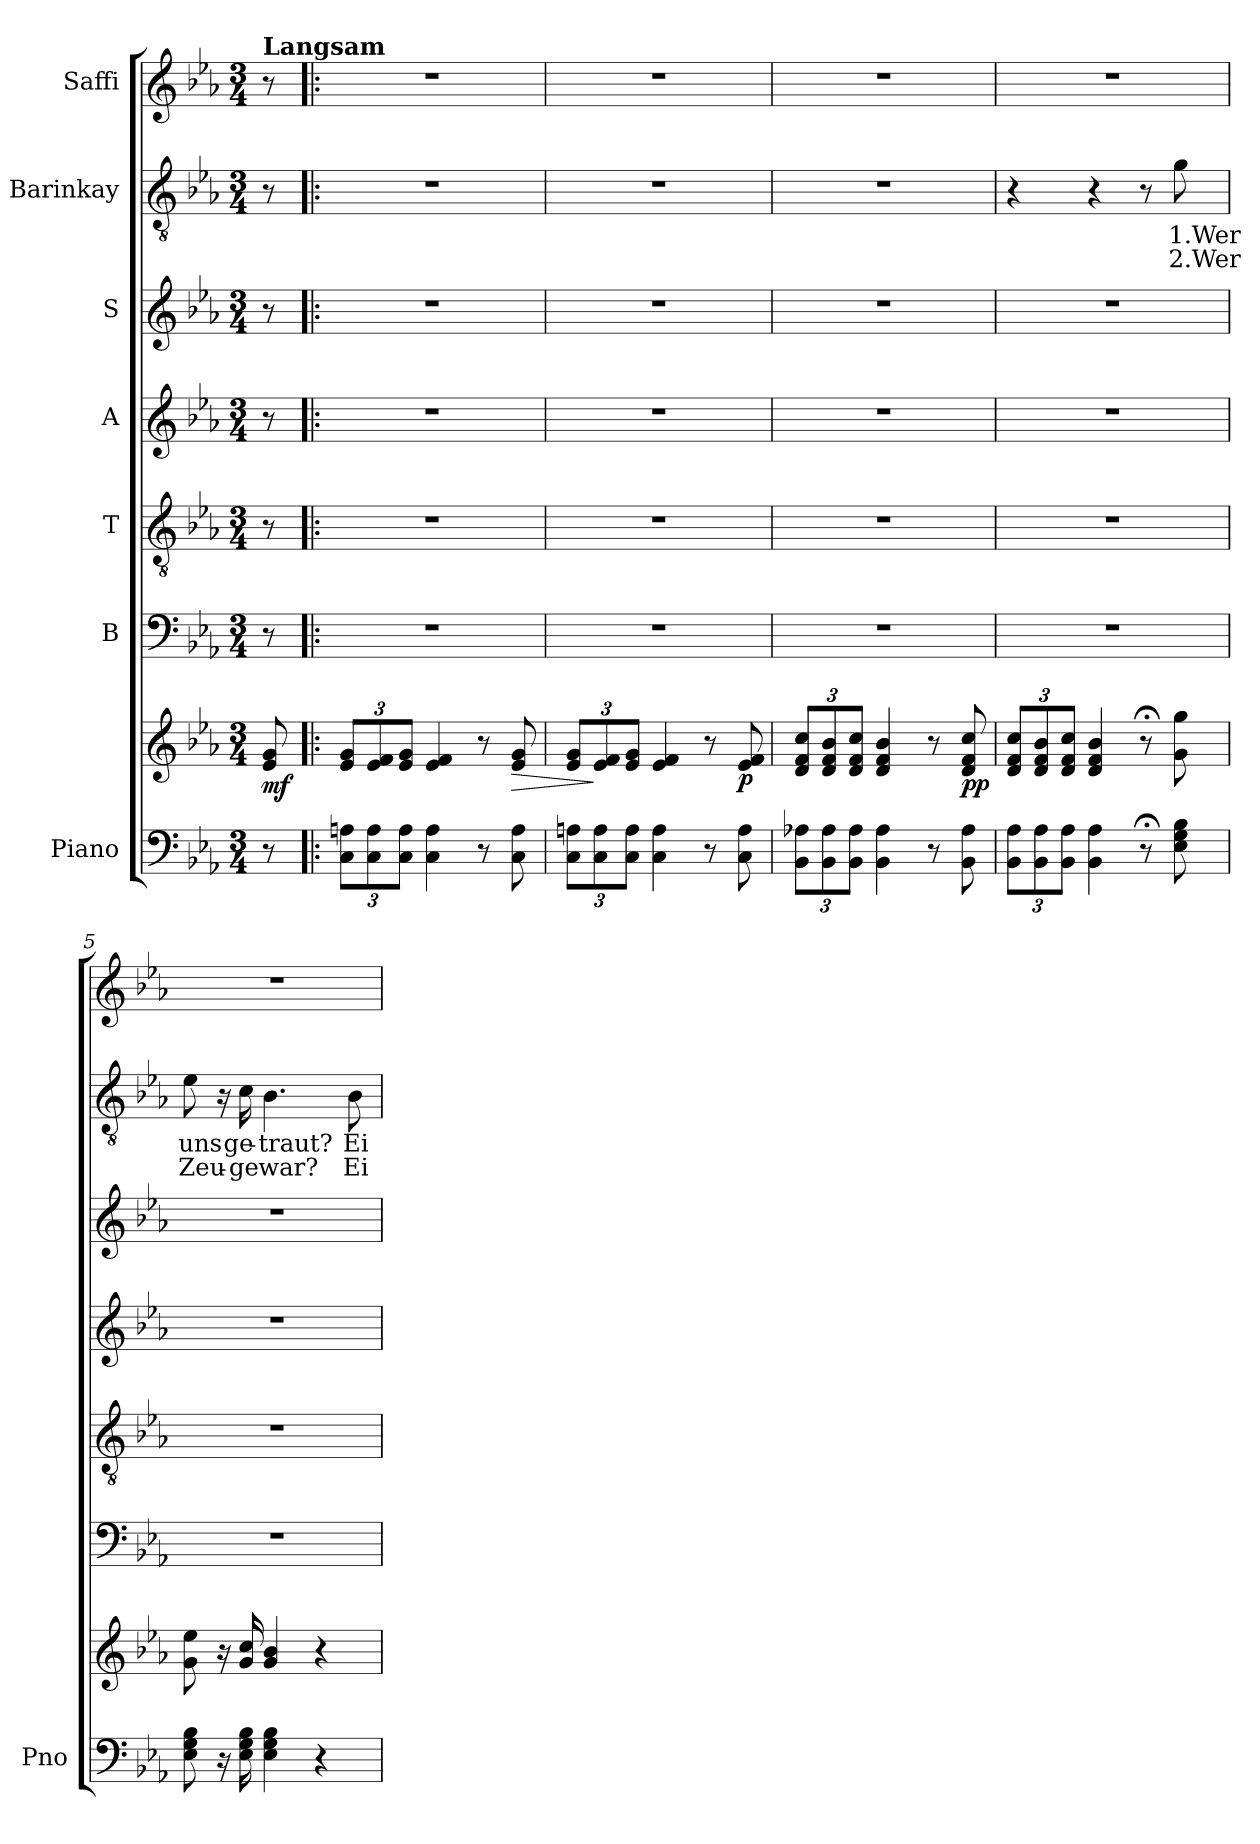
**kern	**kern	**dynam	**kern	**kern	**kern	**kern	**kern	**text	**text	**kern
*part7	*part7	*part7	*part6	*part5	*part4	*part3	*part2	*part2	*part2	*part1
*staff8	*staff7	*staff7/8	*staff6	*staff5	*staff4	*staff3	*staff2	*staff2	*staff2	*staff1
*I"Piano	*	*	*I"B	*I"T	*I"A	*I"S	*I"Barinkay	*	*	*I"Saffi
*I'Pno	*	*	*	*	*	*	*	*	*	*
*clefF4	*clefG2	*	*clefF4	*clefGv2	*clefG2	*clefG2	*clefGv2	*	*	*clefG2
*k[b-e-a-]	*k[b-e-a-]	*	*k[b-e-a-]	*k[b-e-a-]	*k[b-e-a-]	*k[b-e-a-]	*k[b-e-a-]	*	*	*k[b-e-a-]
*M3/4	*M3/4	*	*M3/4	*M3/4	*M3/4	*M3/4	*M3/4	*	*	*M3/4
=	=	=	=	=	=	=	=	=	=	=
!	!	!	!	!	!	!	!	!	!	!LO:TX:a:B:t=Langsam
!	!	!LO:DY:b	!	!	!	!	!	!	!	!
8r	8e-/ 8g/	mf	8r	8r	8r	8r	8r	.	.	8r
=1!|:	=1!|:	=1!|:	=1!|:	=1!|:	=1!|:	=1!|:	=1!|:	=1!|:	=1!|:	=1!|:
*Xbrackettup	*Xbrackettup	*	*	*	*	*	*	*	*	*
12C\ 12An\L	12e-/ 12g/L	.	2.r	2.r	2.r	2.r	2.r	.	.	2.r
12C\ 12A\	12e-/ 12f/	.	.	.	.	.	.	.	.	.
12C\ 12A\J	12e-/ 12g/J	.	.	.	.	.	.	.	.	.
4C\ 4A\	4e-/ 4f/	.	.	.	.	.	.	.	.	.
8r	8r	.	.	.	.	.	.	.	.	.
!	!	!LO:HP:b	!	!	!	!	!	!	!	!
8C\ 8A\	8e-/ 8g/	>	.	.	.	.	.	.	.	.
=2	=2	=2	=2	=2	=2	=2	=2	=2	=2	=2
12C\ 12An\L	12e-/ 12g/L	.	2.r	2.r	2.r	2.r	2.r	.	.	2.r
12C\ 12A\	12e-/ 12f/	]	.	.	.	.	.	.	.	.
12C\ 12A\J	12e-/ 12g/J	.	.	.	.	.	.	.	.	.
4C\ 4A\	4e-/ 4f/	.	.	.	.	.	.	.	.	.
8r	8r	.	.	.	.	.	.	.	.	.
!	!	!LO:DY:b	!	!	!	!	!	!	!	!
8C\ 8A\	8e-/ 8f/	p	.	.	.	.	.	.	.	.
=3	=3	=3	=3	=3	=3	=3	=3	=3	=3	=3
12BB-\ 12A-X\L	12d/ 12f/ 12cc/L	.	2.r	2.r	2.r	2.r	2.r	.	.	2.r
12BB-\ 12A-\	12d/ 12f/ 12b-/	.	.	.	.	.	.	.	.	.
12BB-\ 12A-\J	12d/ 12f/ 12cc/J	.	.	.	.	.	.	.	.	.
4BB-\ 4A-\	4d/ 4f/ 4b-/	.	.	.	.	.	.	.	.	.
8r	8r	.	.	.	.	.	.	.	.	.
!	!	!LO:DY:b	!	!	!	!	!	!	!	!
8BB-\ 8A-\	8d/ 8f/ 8cc/	pp	.	.	.	.	.	.	.	.
=4	=4	=4	=4	=4	=4	=4	=4	=4	=4	=4
12BB-\ 12A-\L	12d/ 12f/ 12cc/L	.	2.r	2.r	2.r	2.r	4r	.	.	2.r
12BB-\ 12A-\	12d/ 12f/ 12b-/	.	.	.	.	.	.	.	.	.
12BB-\ 12A-\J	12d/ 12f/ 12cc/J	.	.	.	.	.	.	.	.	.
4BB-\ 4A-\	4d/ 4f/ 4b-/	.	.	.	.	.	4r	.	.	.
8r;<	8r;<	.	.	.	.	.	8r	.	.	.
!	!	!	!	!	!	!	!	!LO:LY:b	!LO:LY:b	!
8E-\ 8G\ 8B-\	8g\ 8gg\	.	.	.	.	.	8g\	1.Wer	2.Wer	.
!!LO:PB:g=z
=5	=5	=5	=5	=5	=5	=5	=5	=5	=5	=5
!	!	!	!	!	!	!	!	!LO:LY:b	!LO:LY:b	!
8E-\ 8G\ 8B-\	8g\ 8ee-\	.	2.r	2.r	2.r	2.r	8e-\	uns	Zeu-	2.r
16r	16r	.	.	.	.	.	16r	.	.	.
!	!	!	!	!	!	!	!	!LO:LY:b	!LO:LY:b	!
16E-\ 16G\ 16B-\	16g/ 16cc/	.	.	.	.	.	16c\	ge-	-ge	.
!	!	!	!	!	!	!	!	!LO:LY:b	!LO:LY:b	!
4E-\ 4G\ 4B-\	4g/ 4b-/	.	.	.	.	.	4.B-\	-traut?	war?	.
4r	4r	.	.	.	.	.	.	.	.	.
!	!	!	!	!	!	!	!	!LO:LY:b	!LO:LY:b	!
.	.	.	.	.	.	.	8B-\	Ei	Ei	.
=	=	=	=	=	=	=	=	=	=	=
*-	*-	*-	*-	*-	*-	*-	*-	*-	*-	*-
